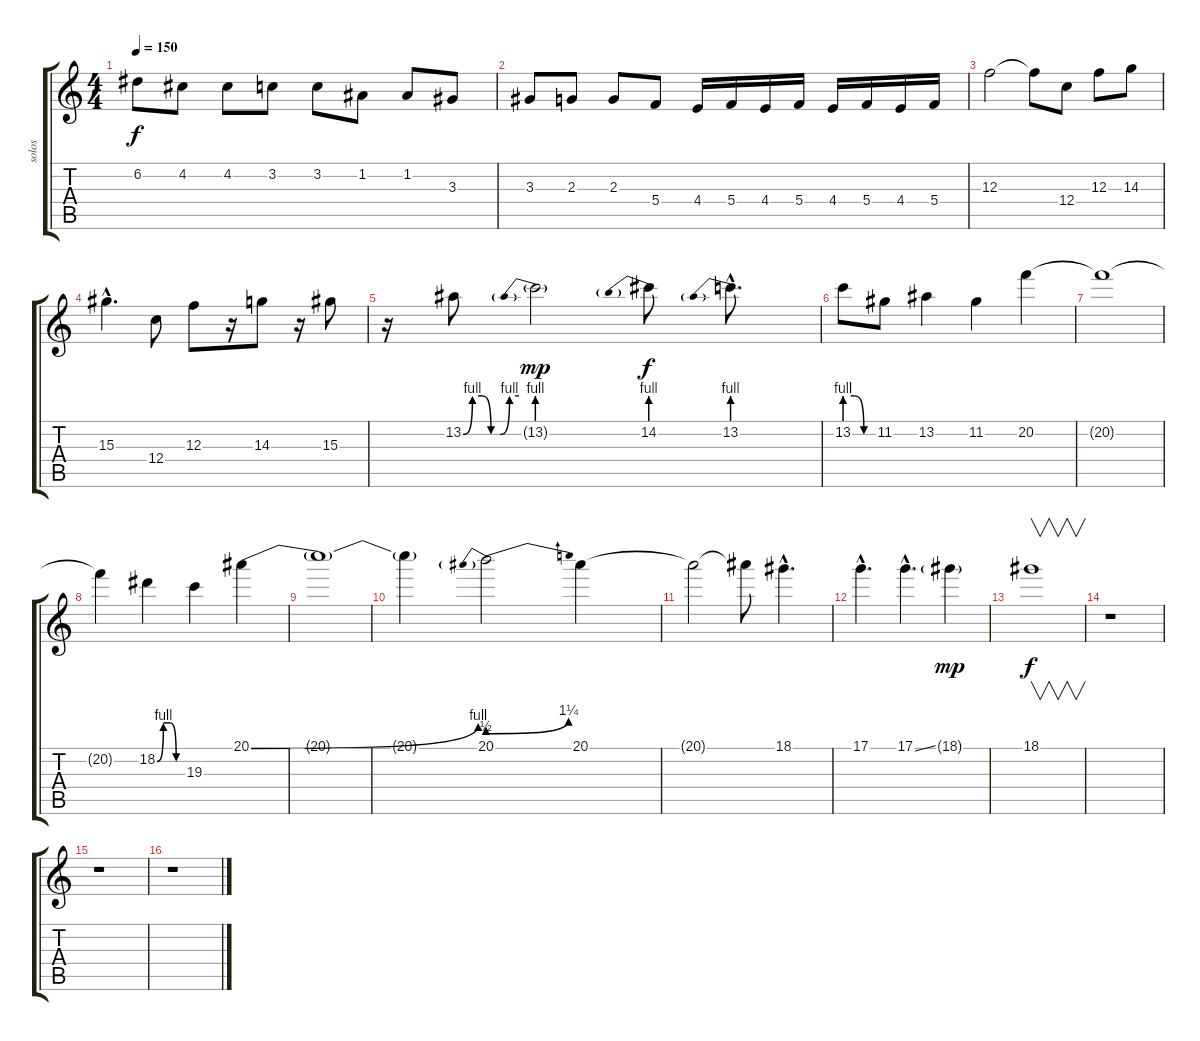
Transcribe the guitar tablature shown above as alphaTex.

\track ("solos" "solos") {instrument distortionguitar}
\staff {score tabs}
\tuning (D4 A3 F3 C3 G2 D2) {hide}
\ts (4 4)
\tempo 150
\clef g2
\ks c
6.2.8{dy f} 4.2.8 4.2.8 3.2.8 3.2.8 1.2.8 1.2.8 3.3.8 |
3.3.8 2.3.8 2.3.8 5.4.8 4.4.16 5.4.16 4.4.16 5.4.16 4.4.16 5.4.16 4.4.16 5.4.16 |
12.3.2 12.3{t}.8 12.4.8 12.3.8 14.3.8 |
15.3{hac}.4{d} 12.4.8 12.3.8 r.16 14.3.8 r.16 15.3.8 |
r.16 13.2{be (custom 0 0 10 4 20 4 30 0 40 0 50 4 60 4)}.8 13.2{be (prebend 0 4 60 4) g}.2{dy mp} 14.2{be (prebend 0 4 60 4)}.8{dy f} 13.2{be (prebend 0 4 60 4) hac}.8{d} |
13.2{be (custom 0 4 20 4 40 0 60 0)}.8 11.2.8 13.2.4 11.2.4 20.2.4 |
20.2{t}.1 |
20.2{t}.4 18.2{be (custom 0 0 15 4 30 4 45 0 60 0)}.4 19.3.4 20.1{be (bend 0 0 60 4)}.4 |
20.1{t}.1 |
20.1{t}.4 20.1{be (prebendbend 0 2 60 5)}.2 20.1.4 |
20.1{t}.2 20.1{t}.8 18.1{hac}.4{d} |
17.1{hac}.4{d} 17.1{ss hac}.4{d} 18.1{g}.4{dy mp} |
18.1.1{v dy f} |
r.1 |
r.1 |
r.1
